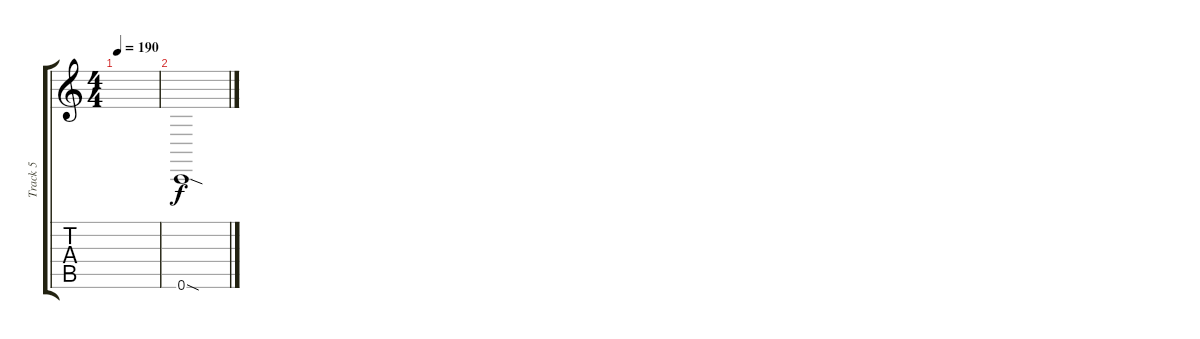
\track ("Track 5" "Track 5") {instrument ocarina}
\staff {score tabs}
\tuning (D4 A3 F3 C3 G2 C2) {hide}
\ts (4 4)
\tempo 190
\clef g2
\ks c
|
0.6{sod}.1
